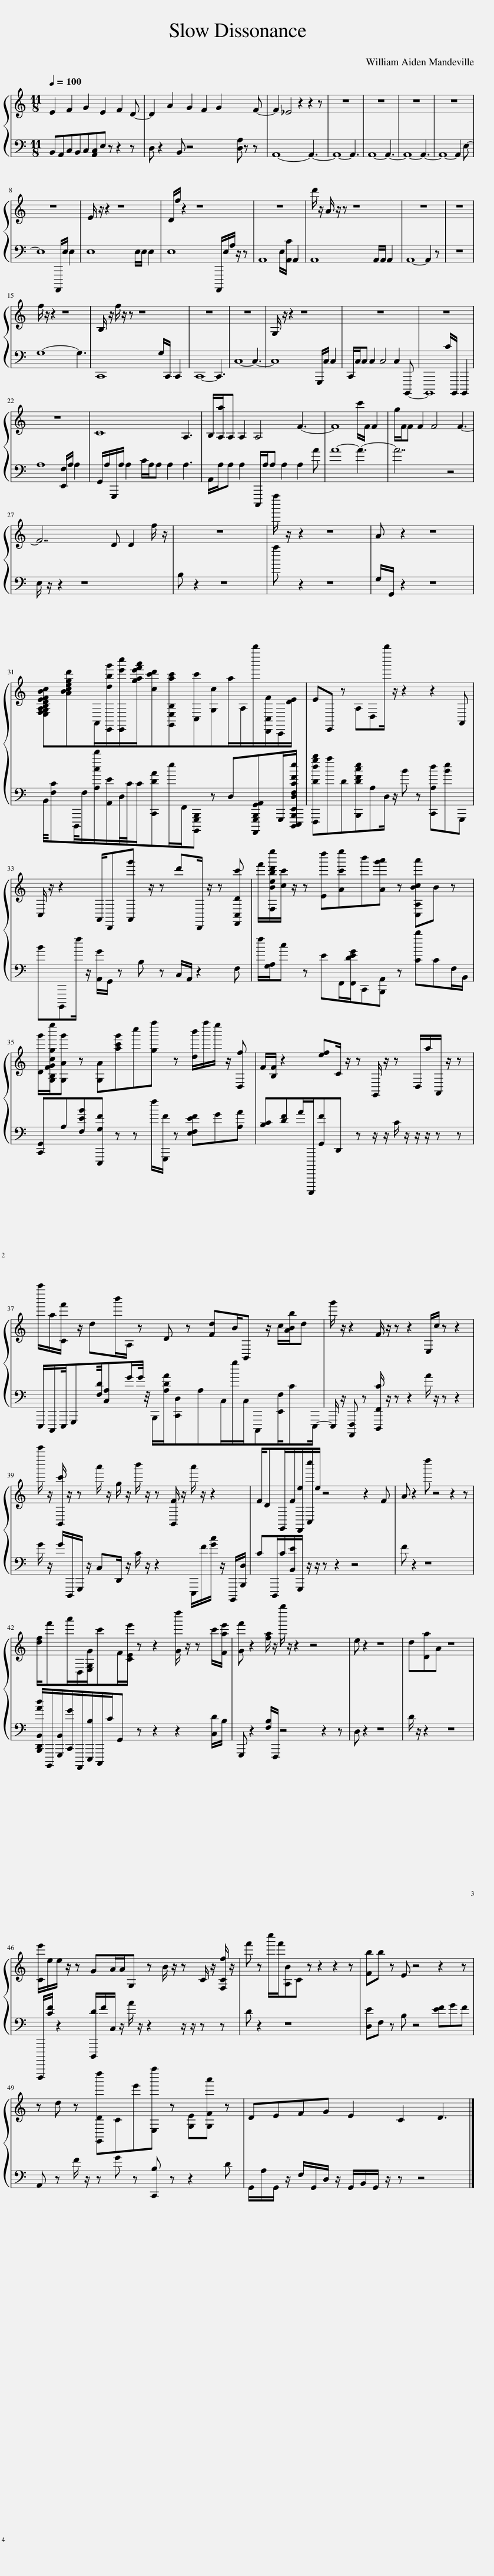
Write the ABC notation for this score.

X:1
%%score { 1 | 2 }
L:1/8
Q:1/4=100
M:11/8
I:linebreak $
K:C
V:1 treble
V:2 bass
V:1
 E2 F2 G2 E2 F2 D- | D2 A2 G2 F2 G2 F- | F2 _E4 z2 z2 z | z11 | z11 | %5
 z11 | z11 |$ z11 | E/ z/ z2 z8 | D/f/ z2 z8 | %10
 z11 | d'/ z/ A/ z/ z z8 | z11 | z11 |$ f/ z/ z2 z8 | %15
 B,/ z/ f/ z/ z z8 | z11 | z11 | G,/ z/ z2 z8 | z11 | %20
 z11 |$ z11 | C8 A,3 | B,/[A,a]/A, A,2 A,4 F3- | F8 c'/F/ F2 | %25
 g/F/F F2 F4 F3- |$ F7 D D2 f/ z/ | z11 | f''/ z/ z2 z8 | A z2 z8 |$ %30
 [E,F,G,A,B,DEFBc][ABcegd']A,,/[E,,dbg']/[E,,e'c'']/[gae'f'a']/[cc'd'][G,,E,B,ac'][C,c'][G,c]a/A,/b''/[D,,C,F]/C,,/[DE]/ | EE,, z A,D,b''/ z/ z2 z2 A,, |$ C,/ z/ z2 A,,/D,,[A,,g'] z/ z d'D,,/ z/ z [F,,C,Dc'] | f'/[F,Bebd'e'']/[cc']/ z/ z [Ed''][Ac'e'']b'[Ag'a'] z [C,A,Bca']B z |$ [Dg']/[G,B,FGcge'']/[G,Ag'] z [G,A][ac'g']c''[gf''] z [db']/f''/e''/ z/ [D,f] | %35
 F/[B,F]/ z2 [ef]C/ z/ z G,,/ z/ z D,/a/A,,/ z/ z |$ a''/a/[Cf']/ z/ db'/A,/ z D z [Fd]B/B,, z/ c/[ABb]/d | g'/ z/ z2 F/ z/ z z2 E,/c/ z z2 |$ c'''/ z/ [B,,c']/ z/ z a'/ z/ g/ z/ b'/ z/ z [B,,F]/ z/ a'/ z/ z2 | F/DG,,/F/[F,,e]/[C,c'']/e/ z4 z2 F | %40
 A z2 d'' z4 z2 z |$ [df]/f'a'/D,/[E,G,G]/c'F/[CEe']/ z z2 [Gd'']/ z/ z c'/[Fae']/ | [Gf'] z2 [fa]/ z/ g''/ z/ z2 z4 | e z2 z8 | d[Da]A z8 |$ %45
 [Ce']/e/e/ z/ z GA/A/G, z B/ z/ z C/ z/ [F,Cf]/ z/ | f' z c''/f'/[A,B]C z z2 z2 z | [Fb]b z E z4 z2 z |$ z d z [G,,Dd'']Ce'[E,f''] z [G,E][G,Fa'] z | DEFG E2 C2 D3 |] %50
V:2
 B,,A,,C,B,,C,[A,,C,]E, z z2 z | D, z2 B,, z4 [D,A,] z z | A,,8- A,,3- | A,,8- A,,3 | A,,8- A,,3- | %5
 A,,8- A,,3- | A,,8- A,,2 E,- |$ E,8 A,,,,/E,/ E,2 | E,8 E,/E,/ E,2 | E,8 A,,,,/E,/A,/ z/ z | %10
 A,,8 E,/[A,,C]/ A,,2 | A,,8 A,,/A,,/ A,,2 | A,,8- A,,2 z | z11 |$ G,8- G,3 | %15
 C,,8 G,/C,,/ C,,2 | C,,8- C,,3 | C,8- C,3- | C,8 G,,,/C,/ C,2 | C,,/C,/C, C,2 C,4 C,2 B,,,,- | %20
 B,,,,8 C/B,,,,/ B,,,,2 |$ A,8 [E,,F,]/A,/ A,2 | G,,/A,/G,,,/A,/ A,2 C/A,/A, A,2 A,3 | A,,/A,/A, A,2 C,,,/A,/A, A,2 A,2 A | A8- A3- | %25
 A7 z4 |$ E,/ z/ z2 z8 | B, z2 z8 | a z2 z8 | G,/G,,/ z2 z8 |$ %30
 B,,/4[F,C]D,,,/4F,/[A,cd']/[A,,E]/D,/4C/4C/[C,,DA]e/F,,/[B,,,,G,,,B,,,] z D,[A,,,,G,,,B,,,G,,A,,]G,,,/[D,,,E,,,B,,,E,,D,F,CFe]/ | [F,,,Ddgb]aD[B,,,DFce]A,D,/ z/ B z [C,,A,d][Be]G,,, |$ BB,,,,f/ z/ [A,,G]/G,,/ z B, z C,/A,,/ z2 F, | f/[G,A,]/c z EF,,/[F,,DEG]/C,,[B,,,A,,] z [Cb]CF,/B,,/ |$ [C,,G,,]A,[F,EB][E,,,G,F] z z f/[G,,,F]/ z [E,F,EF]G[A,A] | %35
 [B,C][DF]A/E,,,,,/[G,,F]D,, z z/ z/ C/ z/ z/ z/ z z |$ E,,,/C,,,/E,,,/4G,,,[F,D]/4[C,A,]G/G/4 z/4 B,,,/[A,DA]/[C,,D,]A,C,/g/C,/C,,,[E,,F,]/CE,,,/- | E,,,/ z/ [A,,,,F,,,] z [D,,,F,,C]/ z/ z z2 A/ z/ z z2 |$ G/ z/ G/D,,,/G,,,/ z/ C,D,,/ z/ C/ z/ z2 E,,,/F/[Gc]/ z/ B,,,,/[B,,,D,]/ | CD,,,/C/[B,,E]/G,,,/ z/ z/ z z2 z4 | %40
 F z2 z8 |$ [B,,,D,,B,,Ad]/B,,,,/[G,,,B,,]/[C,,G]/A,,,,/[E,,,B,]/C,,,/C/G,, z z2 z2 [C,D]/B,/ | G,,, z2 [F,B,]/F,,,/ z4 z2 z | D, z2 z8 | D/ z/ z2 z8 |$ %45
 A,,,,,/[CF]/ z2 [D,,,D]/F/C,/ z/ A/ z/ z2 z/ z/ z z | D z2 z8 | [D,E]F, z B, z4 [EF]GF |$ A,, z F/ z/ z G z [C,,B,] z z2 D | G,,/A,/G,,/ z/ F,/G,,/D,/ z/ G,,/B,,/G,,/ z/ z z4 |] %50
